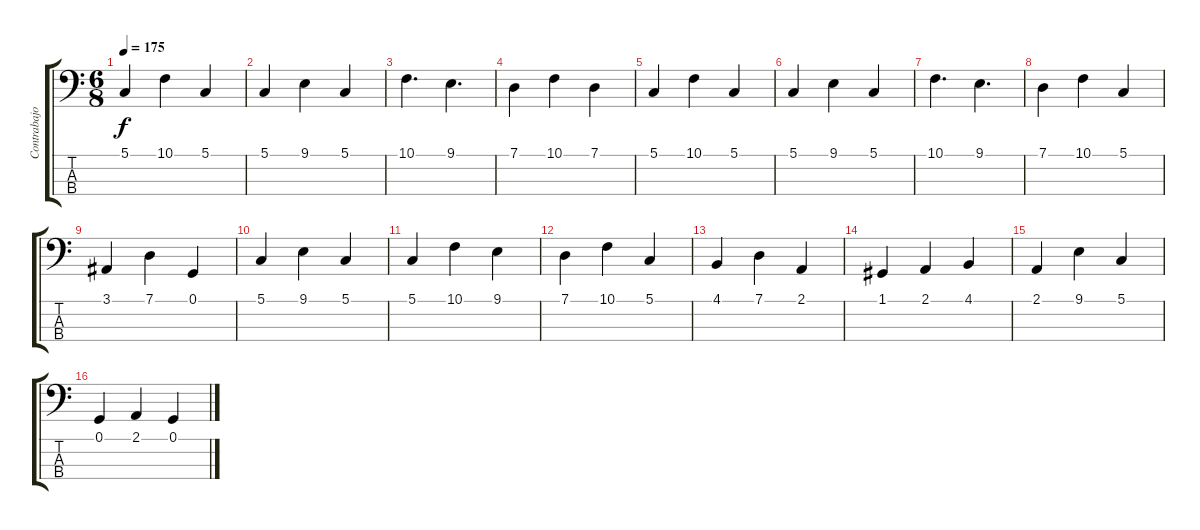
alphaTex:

\track ("Contrabajo" "Contrabajo") {instrument contrabass}
\staff {score tabs}
\tuning (G1 D1 A0 E0) {hide}
\ts (6 8)
\tempo 175
\clef f4
\ks c
5.1.4{dy f} 10.1.4 5.1.4 |
5.1.4 9.1.4 5.1.4 |
10.1.4{d} 9.1.4{d} |
7.1.4 10.1.4 7.1.4 |
5.1.4 10.1.4 5.1.4 |
5.1.4 9.1.4 5.1.4 |
10.1.4{d} 9.1.4{d} |
7.1.4 10.1.4 5.1.4 |
3.1.4 7.1.4 0.1.4 |
5.1.4 9.1.4 5.1.4 |
5.1.4 10.1.4 9.1.4 |
7.1.4 10.1.4 5.1.4 |
4.1.4 7.1.4 2.1.4 |
1.1.4 2.1.4 4.1.4 |
2.1.4 9.1.4 5.1.4 |
0.1.4 2.1.4 0.1.4
